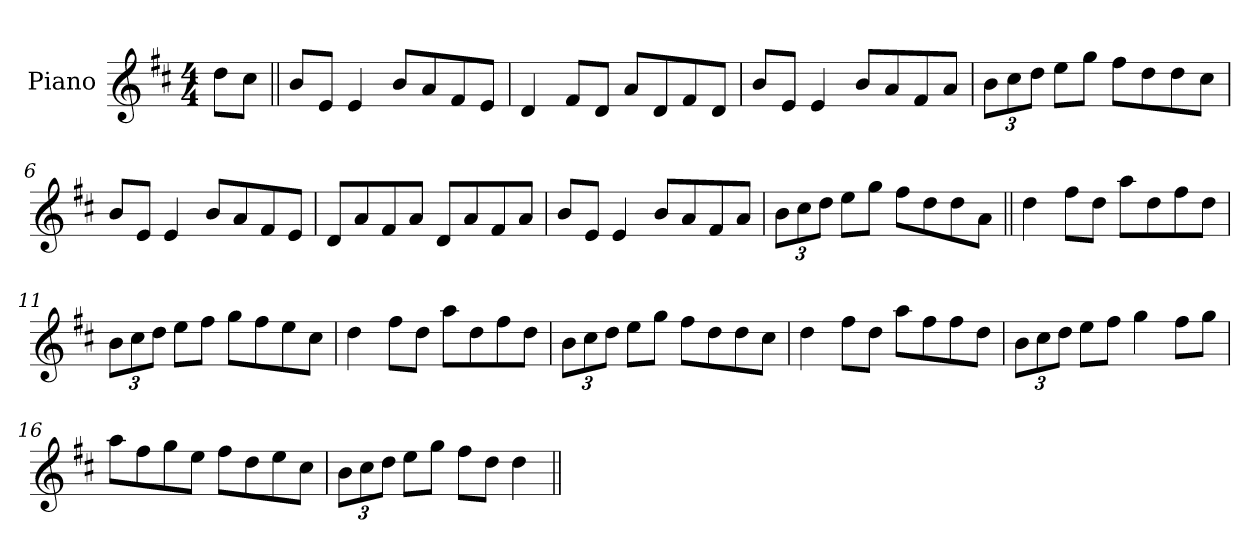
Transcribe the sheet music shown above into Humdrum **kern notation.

**kern
*part1
*staff1
*I"Piano
*I'Pno
*clefG2
*k[f#c#]
*D:
*M4/4
=1
8dd\L
8cc#\J
=2||
8b/L
8e/J
4e/
8b/L
8a/
8f#/
8e/J
=3
4d/
8f#/L
8d/J
8a/L
8d/
8f#/
8d/J
=4
8b/L
8e/J
4e/
8b/L
8a/
8f#/
8a/J
=5
12b\L
12cc#\
12dd\J
8ee\L
8gg\J
8ff#\L
8dd\
8dd\
8cc#\J
=6
8b/L
8e/J
4e/
8b/L
8a/
8f#/
8e/J
=7
8d/L
8a/
8f#/
8a/J
8d/L
8a/
8f#/
8a/J
=8
8b/L
8e/J
4e/
8b/L
8a/
8f#/
8a/J
=9
12b\L
12cc#\
12dd\J
8ee\L
8gg\J
8ff#\L
8dd\
8dd\
8a\J
=10||
4dd\
8ff#\L
8dd\J
8aa\L
8dd\
8ff#\
8dd\J
=11
12b\L
12cc#\
12dd\J
8ee\L
8ff#\J
8gg\L
8ff#\
8ee\
8cc#\J
=12
4dd\
8ff#\L
8dd\J
8aa\L
8dd\
8ff#\
8dd\J
=13
12b\L
12cc#\
12dd\J
8ee\L
8gg\J
8ff#\L
8dd\
8dd\
8cc#\J
=14
4dd\
8ff#\L
8dd\J
8aa\L
8ff#\
8ff#\
8dd\J
=15
12b\L
12cc#\
12dd\J
8ee\L
8ff#\J
4gg\
8ff#\L
8gg\J
=16
8aa\L
8ff#\
8gg\
8ee\J
8ff#\L
8dd\
8ee\
8cc#\J
=17
12b\L
12cc#\
12dd\J
8ee\L
8gg\J
8ff#\L
8dd\J
4dd\
=||
*-
